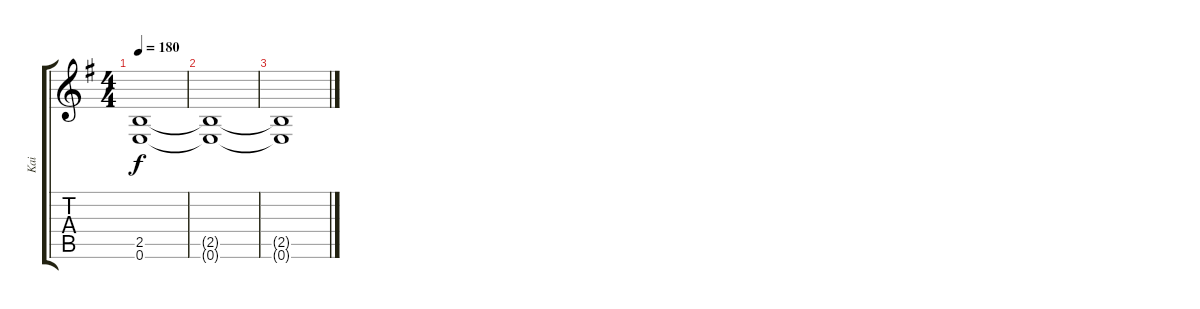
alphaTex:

\track ("Kai" "Kai") {instrument distortionguitar}
\staff {score tabs}
\tuning (E4 B3 G3 D3 A2 E2) {hide}
\ts (4 4)
\tempo 180
\clef g2
\ks g
(2.5{t} 0.6{t}).1{dy f} |
(2.5{t} 0.6{t}).1 |
(2.5{t} 0.6{t}).1
